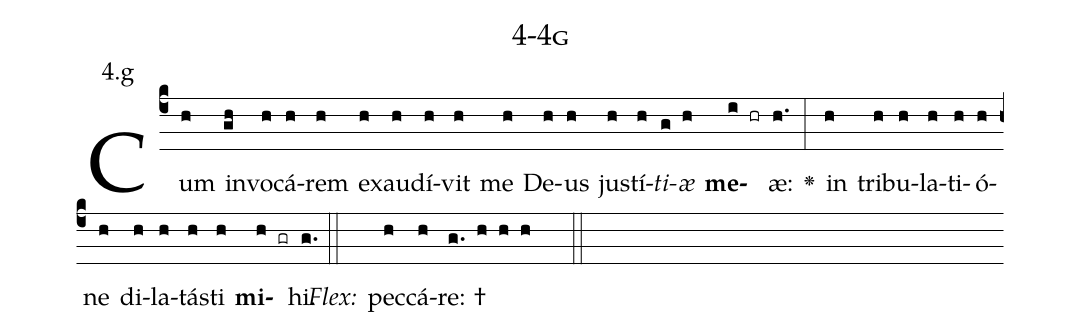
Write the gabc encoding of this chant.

name: 4-4g;
annotation: 4.g;
%%
(c4)Cum(h) in(gh)vo(h)cá(h)rem(h) ex(h)au(h)dí(h)vit(h) me(h) De(h)us(h) jus(h)tí(h)<i>ti</i>(g)<i>æ</i>(h) <b>me</b>(i hr)æ:(h.) <v>\greheightstar</v>(:) in(h) tri(h)bu(h)la(h)ti(h)ó(h)ne(h) di(h)la(h)tás(h)ti(h) <b>mi</b>(h gr)hi.(g.) (::)
<i>Flex:</i>()  pec(h)cá(h)re: †(g. h h h  ::)

%E(h) u(h) o(h) u(h) a(h) e.(g.) (::)
